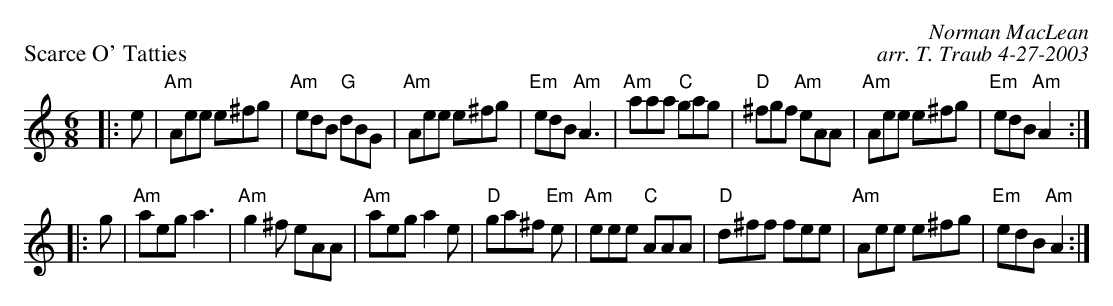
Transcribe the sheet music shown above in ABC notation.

X:1
P: Scarce O' Tatties
C: Norman MacLean
C: arr. T. Traub 4-27-2003
M: 6/8
K: Am
L: 1/8
|: e|"Am"Aee e^fg|"Am"edB "G"dBG|"Am"Aee e^fg|"Em"edB "Am"A3|"Am"aaa "C"gag|"D"^fgf "Am"eAA|"Am"Aee e^fg|"Em"edB "Am"A2 :|
|: g|"Am"aeg a3|"Am"g2 ^f eAA|"Am"aeg a2 e|"D"ga^f "Em"e|"Am"eee "C"AAA|"D"d^ff fee|"Am"Aee e^fg|"Em"edB "Am"A2 :|
